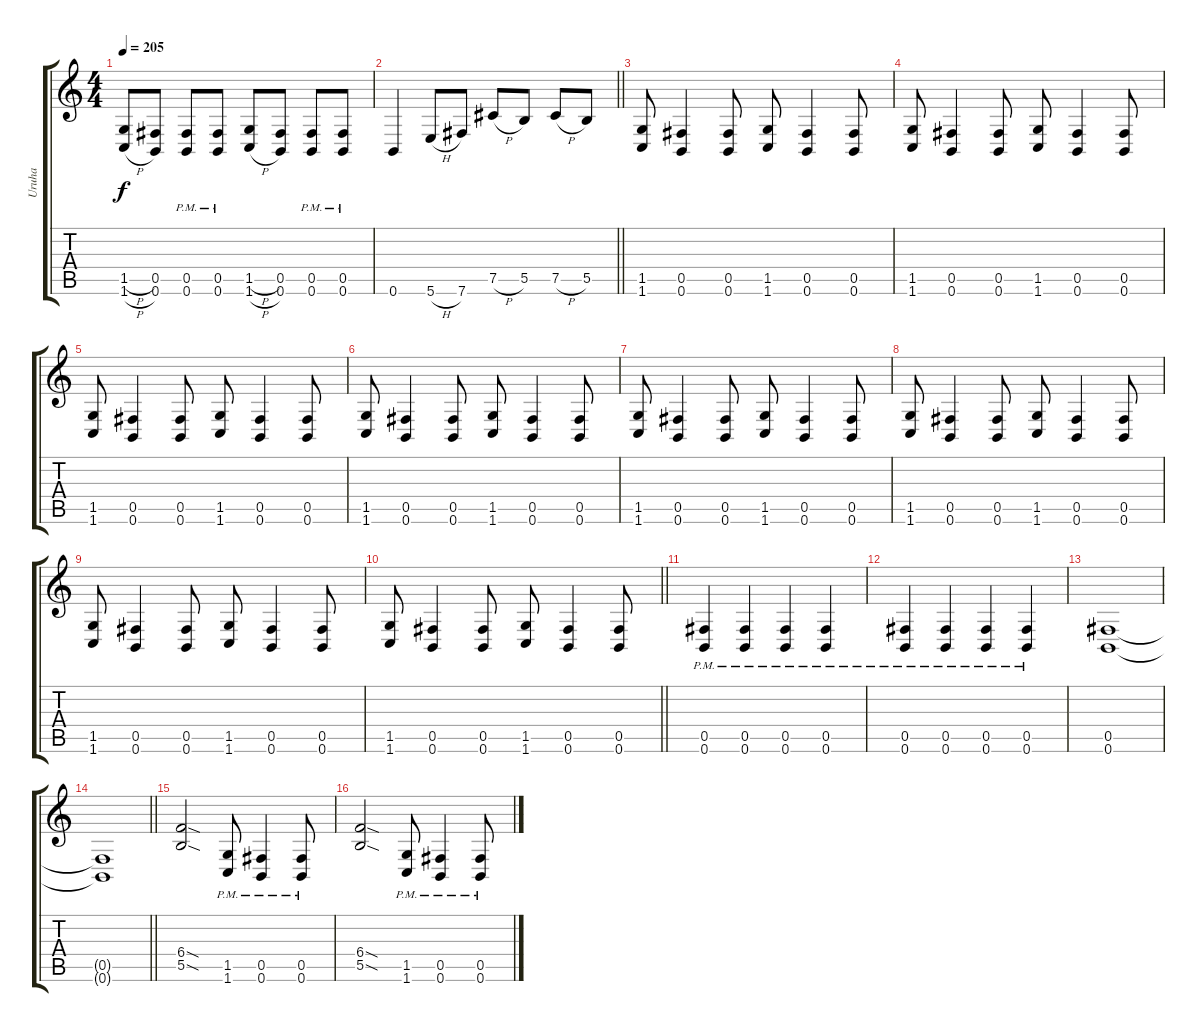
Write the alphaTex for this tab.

\track ("Uruha" "Uruha") {instrument distortionguitar}
\staff {score tabs}
\tuning (Db4 Ab3 E3 B2 Gb2 B1) {hide}
\ts (4 4)
\tempo 205
\clef g2
\ks c
(1.5{h} 1.6{h}).8{dy f} (0.5 0.6).8 (0.5{pm} 0.6{pm}).8 (0.5{pm} 0.6{pm}).8 (1.5{h} 1.6{h}).8 (0.5 0.6).8 (0.5{pm} 0.6{pm}).8 (0.5{pm} 0.6{pm}).8 |
\barLineRight lightlight
0.6.4 5.6{h}.8 7.6.8 7.5{h}.8 5.5.8 7.5{h}.8 5.5.8 |
(1.5 1.6).8 (0.5 0.6).4 (0.5 0.6).8 (1.5 1.6).8 (0.5 0.6).4 (0.5 0.6).8 |
(1.5 1.6).8 (0.5 0.6).4 (0.5 0.6).8 (1.5 1.6).8 (0.5 0.6).4 (0.5 0.6).8 |
(1.5 1.6).8 (0.5 0.6).4 (0.5 0.6).8 (1.5 1.6).8 (0.5 0.6).4 (0.5 0.6).8 |
(1.5 1.6).8 (0.5 0.6).4 (0.5 0.6).8 (1.5 1.6).8 (0.5 0.6).4 (0.5 0.6).8 |
(1.5 1.6).8 (0.5 0.6).4 (0.5 0.6).8 (1.5 1.6).8 (0.5 0.6).4 (0.5 0.6).8 |
(1.5 1.6).8 (0.5 0.6).4 (0.5 0.6).8 (1.5 1.6).8 (0.5 0.6).4 (0.5 0.6).8 |
(1.5 1.6).8 (0.5 0.6).4 (0.5 0.6).8 (1.5 1.6).8 (0.5 0.6).4 (0.5 0.6).8 |
\barLineRight lightlight
(1.5 1.6).8 (0.5 0.6).4 (0.5 0.6).8 (1.5 1.6).8 (0.5 0.6).4 (0.5 0.6).8 |
(0.5{pm} 0.6{pm}).4 (0.5{pm} 0.6{pm}).4 (0.5{pm} 0.6{pm}).4 (0.5{pm} 0.6{pm}).4 |
(0.5{pm} 0.6{pm}).4 (0.5{pm} 0.6{pm}).4 (0.5{pm} 0.6{pm}).4 (0.5{pm} 0.6{pm}).4 |
(0.5 0.6).1 |
\barLineRight lightlight
(0.5{t} 0.6{t}).1 |
(6.4{sod} 5.5{sod}).2 (1.5{pm} 1.6{pm}).8 (0.5{pm} 0.6{pm}).4 (0.5{pm} 0.6{pm}).8 |
(6.4{sod} 5.5{sod}).2 (1.5{pm} 1.6{pm}).8 (0.5{pm} 0.6{pm}).4 (0.5{pm} 0.6{pm}).8
